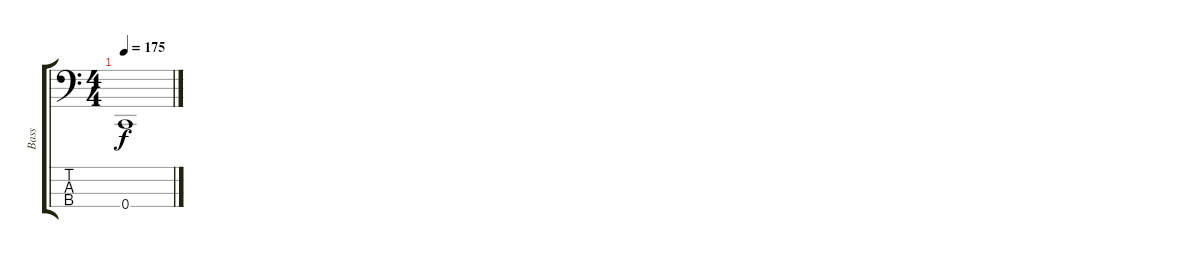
\track ("Bass" "Bass") {instrument electricbasspick}
\staff {score tabs}
\tuning (F2 C2 G1 C1) {hide}
\ts (4 4)
\tempo 175
\clef f4
\ks c
0.4{t}.1{dy f}
